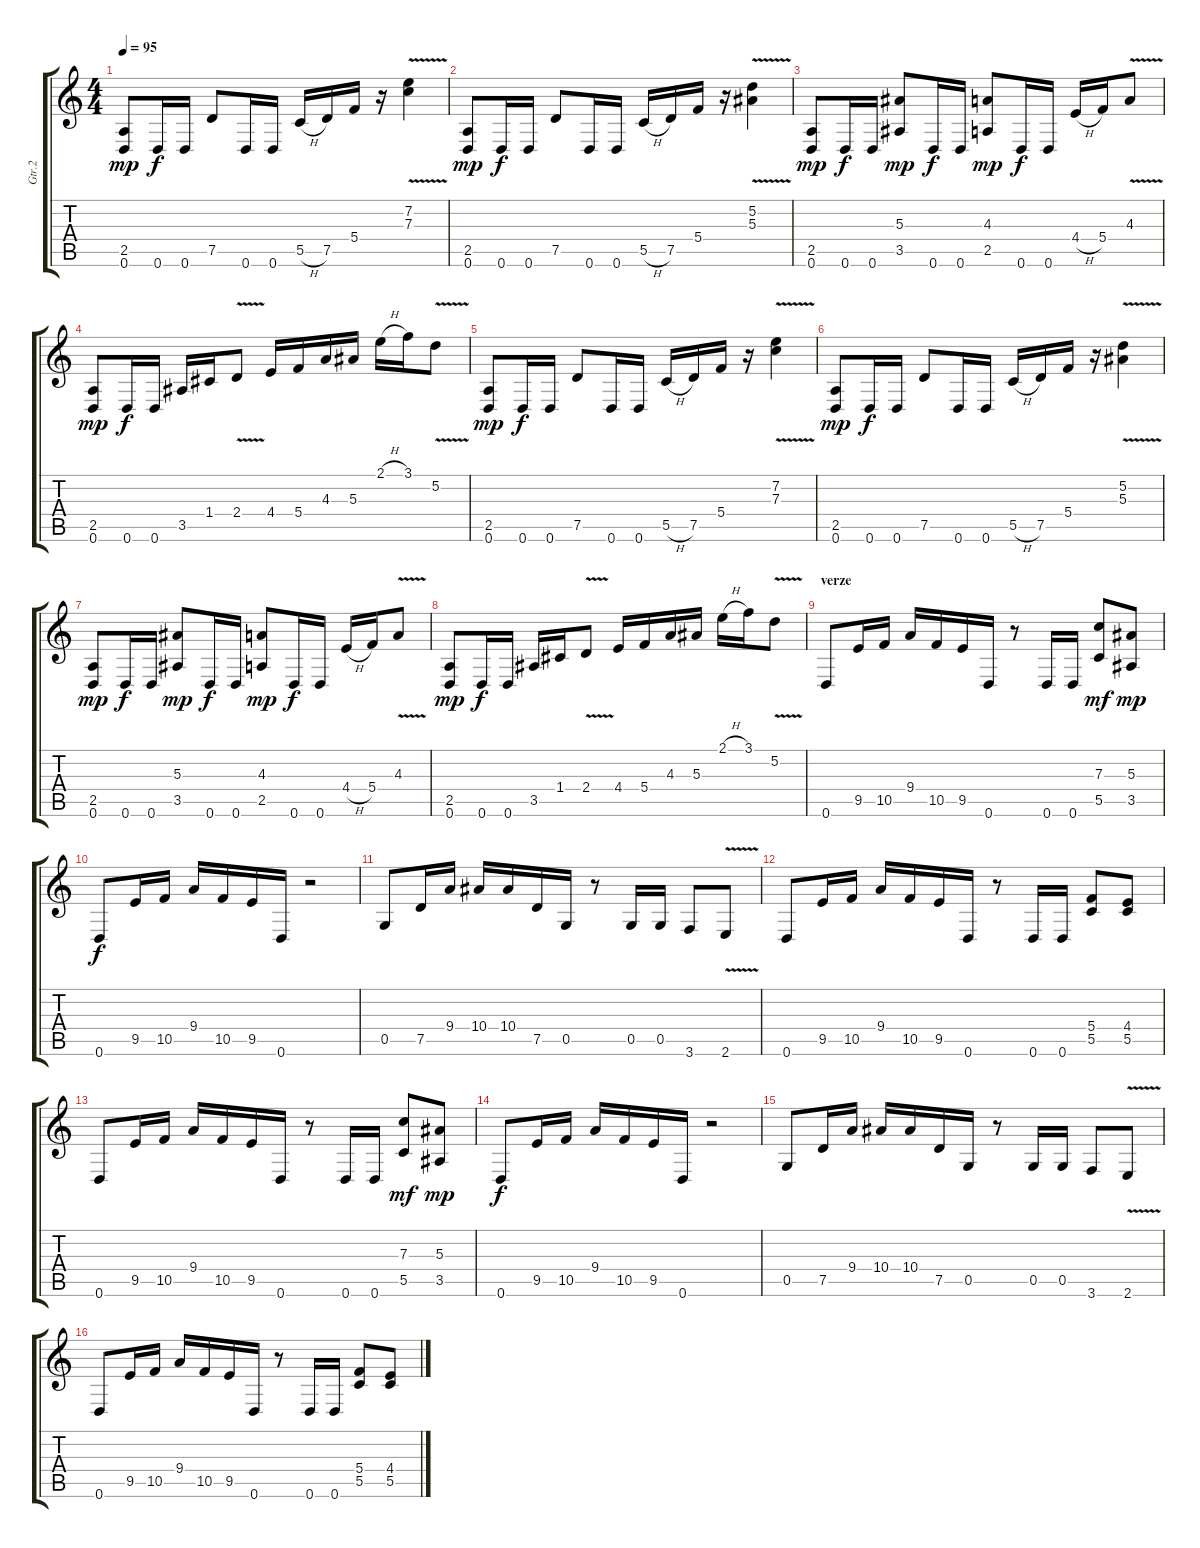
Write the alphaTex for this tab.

\track ("Gtr.2" "Gtr.2") {instrument distortionguitar}
\staff {score tabs}
\tuning (D4 A3 F3 C3 G2 D2) {hide}
\ts (4 4)
\tempo 95
\clef g2
\ks c
(2.5 0.6).8{dy mp volume 15 balance 4 instrument distortionguitar} 0.6.16{dy f} 0.6.16 7.5.8 0.6.16 0.6.16 5.5{h}.16 7.5.16 5.4.16 r.16 (7.2{v} 7.3{v}).4 |
(2.5 0.6).8{dy mp} 0.6.16{dy f} 0.6.16 7.5.8 0.6.16 0.6.16 5.5{h}.16 7.5.16 5.4.16 r.16 (5.2{v} 5.3{v}).4 |
(2.5 0.6).8{dy mp} 0.6.16{dy f} 0.6.16 (5.3 3.5).8{dy mp} 0.6.16{dy f} 0.6.16 (4.3 2.5).8{dy mp} 0.6.16{dy f} 0.6.16 4.4{h}.16 5.4.16 4.3{v}.8 |
(2.5 0.6).8{dy mp} 0.6.16{dy f} 0.6.16 3.5.16 1.4.16 2.4{v}.8 4.4.16 5.4.16 4.3.16 5.3.16 2.1{h}.16 3.1.16 5.2{v}.8 |
(2.5 0.6).8{dy mp} 0.6.16{dy f} 0.6.16 7.5.8 0.6.16 0.6.16 5.5{h}.16 7.5.16 5.4.16 r.16 (7.2{v} 7.3{v}).4 |
(2.5 0.6).8{dy mp} 0.6.16{dy f} 0.6.16 7.5.8 0.6.16 0.6.16 5.5{h}.16 7.5.16 5.4.16 r.16 (5.2{v} 5.3{v}).4 |
(2.5 0.6).8{dy mp} 0.6.16{dy f} 0.6.16 (5.3 3.5).8{dy mp} 0.6.16{dy f} 0.6.16 (4.3 2.5).8{dy mp} 0.6.16{dy f} 0.6.16 4.4{h}.16 5.4.16 4.3{v}.8 |
(2.5 0.6).8{dy mp} 0.6.16{dy f} 0.6.16 3.5.16 1.4.16 2.4{v}.8 4.4.16 5.4.16 4.3.16 5.3.16 2.1{h}.16 3.1.16 5.2{v}.8 |
\section ("" "verze")
0.6.8 9.5.16 10.5.16 9.4.16 10.5.16 9.5.16 0.6.16 r.8 0.6.16 0.6.16 (7.3 5.5).8{dy mf} (5.3 3.5).8{dy mp} |
0.6.8{dy f} 9.5.16 10.5.16 9.4.16 10.5.16 9.5.16 0.6.16 r.2 |
0.5.8 7.5.16 9.4.16 10.4.16 10.4.16 7.5.16 0.5.16 r.8 0.5.16 0.5.16 3.6.8 2.6{v}.8 |
0.6.8 9.5.16 10.5.16 9.4.16 10.5.16 9.5.16 0.6.16 r.8 0.6.16 0.6.16 (5.4 5.5).8 (4.4 5.5).8 |
0.6.8 9.5.16 10.5.16 9.4.16 10.5.16 9.5.16 0.6.16 r.8 0.6.16 0.6.16 (7.3 5.5).8{dy mf} (5.3 3.5).8{dy mp} |
0.6.8{dy f} 9.5.16 10.5.16 9.4.16 10.5.16 9.5.16 0.6.16 r.2 |
0.5.8 7.5.16 9.4.16 10.4.16 10.4.16 7.5.16 0.5.16 r.8 0.5.16 0.5.16 3.6.8 2.6{v}.8 |
0.6.8 9.5.16 10.5.16 9.4.16 10.5.16 9.5.16 0.6.16 r.8 0.6.16 0.6.16 (5.4 5.5).8 (4.4 5.5).8
